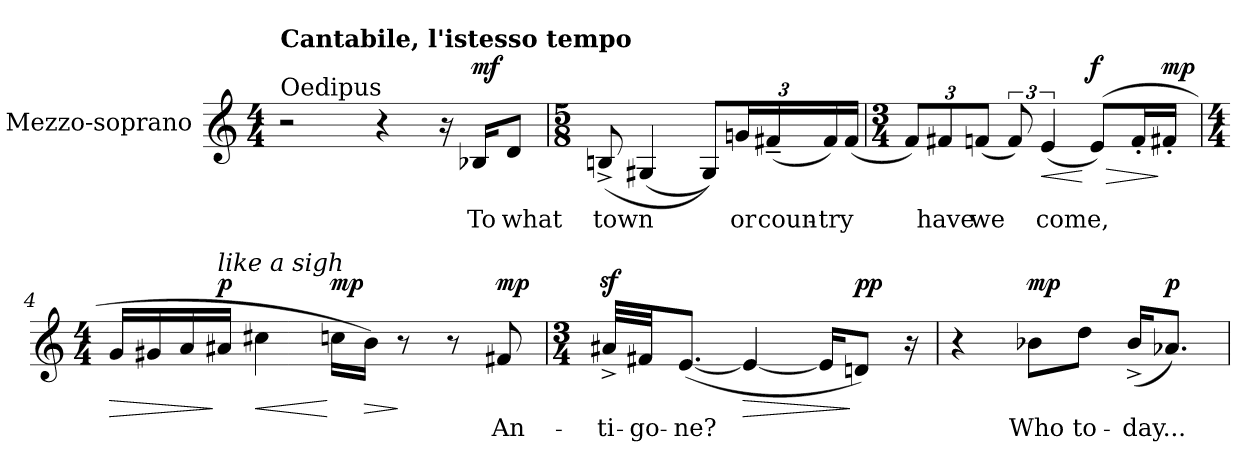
**kern	**text	**dynam
*part1	*part1	*part1
*staff1	*staff1	*staff1
*I"Mezzo-soprano	*	*
*I'Mzs.	*	*
*clefG2	*	*
*k[]	*	*
*M4/4	*	*
=1	=1	=1
!LO:TX:a:t=Oedipus	!	!
!LO:TX:a:B:t=Cantabile, l'istesso tempo	!	!
2r	.	.
4r	.	.
16r	.	.
!	!LO:LY:b	!LO:DY:a
16B-X/KL	To	mf
!	!LO:LY:b	!
8d/J	what	.
=2	=2	=2
*M5/8	*	*
!	!LO:LY:b	!
(8Bn^/	town	.
(4G#X/	.	.
*Xbrackettup	*	*
12G#/L))	.	.
!	!LO:LY:b	!
24gn/L	or	.
!	!LO:LY:b	!
(24f#X~/	coun-	.
!	!LO:LY:b	!
24f#/)	-try	.
(24f#/JJ	.	.
=3	=3	=3
*M3/4	*	*
12f/L)	.	.
!	!LO:LY:b	!
12f#X/	have	.
!	!LO:LY:b	!
(12fn/J	we	.
*brackettup	*	*
12f/)	.	.
!	!LO:LY:b	!LO:HP:b
(6e/	come,	<
!	!	!LO:HP:n=1:b
!	!	!LO:DY:n=1:a
(8e/L)	.	[ > f
16f'/L	.	.
!	!	!LO:DY:n=2:a
16f#X'/JJ	.	] mp
!!LO:LB:g=z
=4	=4	=4
*M4/4	*	*
!	!	!LO:HP:b
16g/LL	.	>
16g#X/	.	.
16a/	.	.
!LO:TX:a:i:t=like a sigh	!	!
!	!	!LO:DY:n=1:a
16a#X/JJ	.	] p
!	!	!LO:HP:b
4cc#X\	.	<
!	!	!LO:DY:n=2:a
16ccn\LL	.	[ mp
!	!	!LO:HP:b
16b\JJ)	.	>
8r	.	]
8r	.	.
!	!LO:LY:b	!LO:DY:n=3:a
8f#X/	An-	mp
=5	=5	=5
*M3/4	*	*
!	!LO:LY:b	!
32a#Xz>^/LLL	-ti-	.
!	!LO:LY:b	!
32f#X/JJ	-go-	.
!	!LO:LY:b	!
([8.e/J	-ne?	.
!	!	!LO:HP:b
4e/_	.	>
16e/KL]	.	.
!	!	!LO:DY:n=1:a
8dn/J)	.	] pp
16r	.	.
=6	=6	=6
4r	.	.
!	!LO:LY:b	!LO:DY:a
8b-X\L	Who	mp
!	!LO:LY:b	!
8dd\J	to-	.
!	!LO:LY:b	!
(16b-^/KL	-day...	.
!	!	!LO:DY:a
8.a-X/J)	.	p
=	=	=
*-	*-	*-
